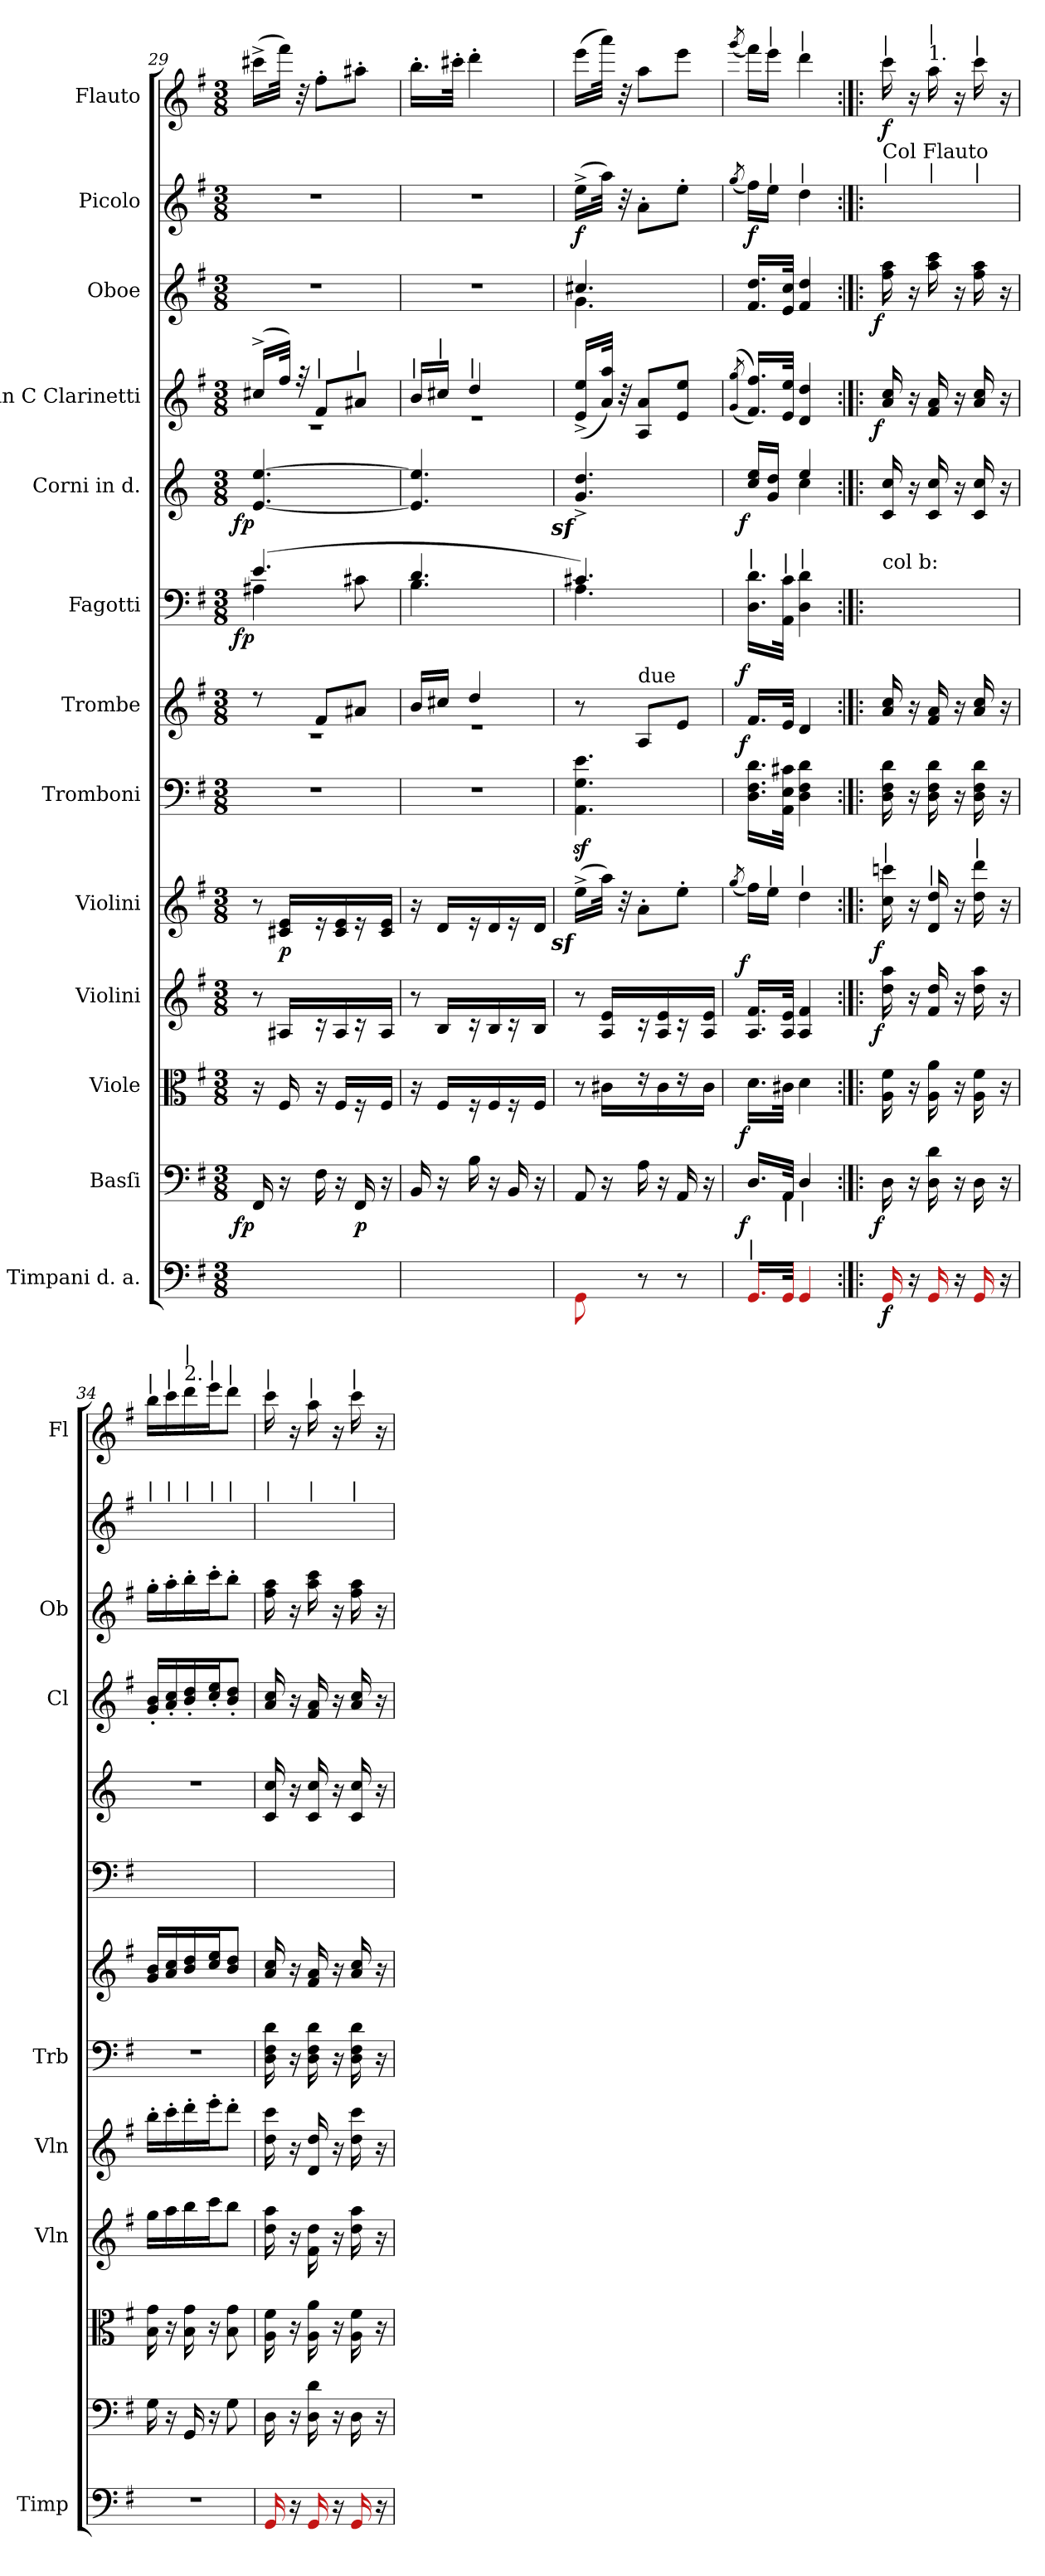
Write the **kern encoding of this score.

**kern	**dynam	**kern	**dynam	**kern	**dynam	**kern	**dynam	**kern	**dynam	**kern	**dynam	**kern	**dynam	**kern	**dynam	**kern	**dynam	**kern	**dynam	**kern	**dynam	**kern	**dynam	**kern	**dynam
*part13	*part13	*part12	*part12	*part11	*part11	*part10	*part10	*part9	*part9	*part8	*part8	*part7	*part7	*part6	*part6	*part5	*part5	*part4	*part4	*part3	*part3	*part2	*part2	*part1	*part1
*staff13	*staff13	*staff12	*staff12	*staff11	*staff11	*staff10	*staff10	*staff9	*staff9	*staff8	*staff8	*staff7	*staff7	*staff6	*staff6	*staff5	*staff5	*staff4	*staff4	*staff3	*staff3	*staff2	*staff2	*staff1	*staff1
*I"Timpani d. a.	*	*I"Basſi	*	*I"Viole	*	*I"Violini	*	*I"Violini	*	*I"Tromboni	*	*I"Trombe	*	*I"Fagotti	*	*I"Corni in d.	*	*I"in C Clarinetti	*	*I"Oboe	*	*I"Picolo	*	*I"Flauto	*
*I'Timp	*	*	*	*	*	*I'Vln	*	*I'Vln	*	*I'Trb	*	*	*	*	*	*	*	*I'Cl	*	*I'Ob	*	*	*	*I'Fl	*
*clefF4	*	*clefF4	*	*clefC3	*	*clefG2	*	*clefG2	*	*clefF4	*	*clefG2	*	*clefF4	*	*clefG2	*	*clefG2	*	*clefG2	*	*clefG2	*	*clefG2	*
*	*	*	*	*	*	*	*	*	*	*	*	*	*	*	*	*ITrd6c10	*	*	*	*	*	*	*	*	*
*k[f#]	*	*k[f#]	*	*k[f#]	*	*k[f#]	*	*k[f#]	*	*k[f#]	*	*k[f#]	*	*k[f#]	*	*k[f#c#]	*	*k[f#]	*	*k[f#]	*	*k[f#]	*	*k[f#]	*
*M3/8	*	*M3/8	*	*M3/8	*	*M3/8	*	*M3/8	*	*M3/8	*	*M3/8	*	*M3/8	*	*M3/8	*	*M3/8	*	*M3/8	*	*M3/8	*	*M3/8	*
=29	=29	=29	=29	=29	=29	=29	=29	=29	=29	=29	=29	=29	=29	=29	=29	=29	=29	=29	=29	=29	=29	=29	=29	=29	=29
!	!	!	!LO:DY:rj	!	!	!LO:N:vis=8	!	!LO:N:vis=8	!	!	!	!	!	!	!LO:DY:rj	!	!LO:DY:rj	!	!	!	!	!	!	!	!
*	*	*	*	*	*	*	*	*	*	*	*	*^	*	*^	*	*	*	*^	*	*	*	*	*	*	*
4.ryy	.	16FF#/	fp	16r	.	16r	.	16r	.	4.r	.	8r	4.r	.	(4.e/	4A#X\	fp	[4.F#/ [4.f#/	fp	(16cc#X^/LL	4.r	.	4.r	.	4.r	.	(16ccc#X^<\LL	.
.	.	16r	.	16F#/	.	16A#X/LL	.	16c#X/ 16e/LL	p	.	.	.	.	.	.	.	.	.	.	32ff#/JJk)	.	.	.	.	.	.	32fff#\JJk)	.
.	.	.	.	.	.	.	.	.	.	.	.	.	.	.	.	.	.	.	.	32r	.	.	.	.	.	.	32r	.
!	!	!	!	!	!	!	!	!	!	!	!	!	!	!	!	!	!	!	!	!LO:TX:a:t=|	!	!	!	!	!	!	!	!
.	.	16F#\	.	16r	.	16r	.	16r	.	.	.	8f#/L	.	.	.	.	.	.	.	8f#/L	.	.	.	.	.	.	8ff#'\L	.
.	.	16r	.	16F#/LL	.	16A#/	.	16c#/ 16e/	.	.	.	.	.	.	.	.	.	.	.	.	.	.	.	.	.	.	.	.
!	!	!	!	!	!	!	!	!	!	!	!	!	!	!	!	!	!	!	!	!LO:TX:a:t=|	!	!	!	!	!	!	!	!
.	.	16FF#/	p	16r	.	16r	.	16r	.	.	.	8a#X/J	.	.	.	8c#X\	.	.	.	8a#X/J	.	.	.	.	.	.	8aa#X'\J	.
.	.	16r	.	16F#/JJ	.	16A#/JJ	.	16c#/ 16e/JJ	.	.	.	.	.	.	.	.	.	.	.	.	.	.	.	.	.	.	.	.
=30	=30	=30	=30	=30	=30	=30	=30	=30	=30	=30	=30	=30	=30	=30	=30	=30	=30	=30	=30	=30	=30	=30	=30	=30	=30	=30	=30	=30
!	!	!	!	!	!	!	!	!	!	!	!	!	!	!	!	!	!	!	!	!LO:TX:a:t=|	!	!	!	!	!	!	!	!
!	!	!	!	!	!	!LO:N:vis=8	!	!	!	!	!	!	!	!	!	!	!	!	!	!	!	!	!	!	!	!	!	!
4.ryy	.	16BB/	.	16r	.	16r	.	16r	.	4.r	.	16b/LL	4.r	.	4.d/	4.B\	.	4.F#]/ 4.f#]/	.	16b/LL	4.r	.	4.r	.	4.r	.	16.bb'\LL	.
!	!	!	!	!	!	!	!	!	!	!	!	!	!	!	!	!	!	!	!	!LO:TX:a:t=|	!	!	!	!	!	!	!	!
.	.	16r	.	16F#/LL	.	16B/LL	.	16d/LL	.	.	.	16cc#X/JJ	.	.	.	.	.	.	.	16cc#X/JJ	.	.	.	.	.	.	.	.
.	.	.	.	.	.	.	.	.	.	.	.	.	.	.	.	.	.	.	.	.	.	.	.	.	.	.	32ccc#X'\JJk	.
!	!	!	!	!	!	!	!	!	!	!	!	!	!	!	!	!	!	!	!	!LO:TX:a:t=|	!	!	!	!	!	!	!	!
.	.	16B\	.	16r	.	16r	.	16r	.	.	.	4dd/	.	.	.	.	.	.	.	4dd/	.	.	.	.	.	.	4ddd'\	.
.	.	16r	.	16F#/	.	16B/	.	16d/	.	.	.	.	.	.	.	.	.	.	.	.	.	.	.	.	.	.	.	.
.	.	16BB/	.	16r	.	16r	.	16r	.	.	.	.	.	.	.	.	.	.	.	.	.	.	.	.	.	.	.	.
.	.	16r	.	16F#/JJ	.	16B/JJ	.	16d/JJ	.	.	.	.	.	.	.	.	.	.	.	.	.	.	.	.	.	.	.	.
*	*	*	*	*	*	*	*	*	*	*	*	*v	*v	*	*	*	*	*	*	*v	*v	*	*	*	*	*	*	*
=31	=31	=31	=31	=31	=31	=31	=31	=31	=31	=31	=31	=31	=31	=31	=31	=31	=31	=31	=31	=31	=31	=31	=31	=31	=31	=31
!	!	!LO:N:vis=8	!	!LO:N:vis=8	!	!LO:N:vis=8	!	!LO:DY:rj	!	!	!	!	!	!	!	!	!LO:DY:rj	!	!	!	!	!	!	!	!	!
*	*	*	*	*	*	*	*	*	*	*	*	*	*	*	*	*	*	*	*	*	*^	*	*	*	*	*
8Re\	.	16AA/	.	16r	.	16r	.	(16eez^\LL	.	4.AAz>\ 4.Gz>\ 4.ez>\	.	8r	.	4.c#X/)	4.A\	.	4.Az^/ 4.ez^/	.	(16e^/ 16ee^/LL	.	4.cc#X/	4.g\	.	(16ee^<\LL	f	(16eee\LL	.
.	.	16r	.	16c#X\LL	.	16A/ 16e/LL	.	32aa\JJk)	.	.	.	.	.	.	.	.	.	.	32a/ 32aa/JJk)	.	.	.	.	32aa\JJk)	.	32aaa\JJk)	.
.	.	.	.	.	.	.	.	32r	.	.	.	.	.	.	.	.	.	.	32r	.	.	.	.	32r	.	32r	.
!	!	!	!	!	!	!	!	!	!	!	!	!LO:TX:a:t=due	!	!	!	!	!	!	!	!	!	!	!	!	!	!	!
8r	.	16A\	.	16r	.	16r	.	8a'\L	.	.	.	8A/L	.	.	.	.	.	.	8A/ 8a/L	.	.	.	.	8a'\L	.	8aa\L	.
.	.	16r	.	16c#\	.	16A/ 16e/	.	.	.	.	.	.	.	.	.	.	.	.	.	.	.	.	.	.	.	.	.
8r	.	16AA/	.	16r	.	16r	.	8ee'\J	.	.	.	8e/J	.	.	.	.	.	.	8e/ 8ee/J	.	.	.	.	8ee'\J	.	8eee\J	.
.	.	16r	.	16c#\JJ	.	16A/ 16e/JJ	.	.	.	.	.	.	.	.	.	.	.	.	.	.	.	.	.	.	.	.	.
*	*	*	*	*	*	*	*	*	*	*	*	*	*	*v	*v	*	*	*	*	*	*v	*v	*	*	*	*	*
=32	=32	=32	=32	=32	=32	=32	=32	=32	=32	=32	=32	=32	=32	=32	=32	=32	=32	=32	=32	=32	=32	=32	=32	=32	=32
.	.	.	.	.	.	.	.	(8qgg/	.	.	.	.	.	.	.	.	.	(<(>8qg/ 8qgg/	.	.	.	(8qgg/	.	(8qggg/	.
*	*	*	*	*	*	*	*	*	*	*	*	*	*	*	*	*^	*	*	*	*	*	*	*	*	*
!	!	!	!	!	!	!	!	!	!	!	!	!	!	!LO:TX:a:t=|	!	!	!	!	!	!	!	!	!	!	!	!
!	!	!LO:TX:b:t=|	!	!	!	!	!	!	!	!	!	!	!	!	!	!	!	!	!	!	!	!	!	!	!	!
!	!	!	!LO:DY:rj	!	!LO:DY:rj	!	!LO:DY:a:rj	!	!	!	!LO:DY:a:rj	!	!LO:DY:a:rj	!	!	!	!	!LO:DY:rj	!	!	!	!	!	!	!	!
16.Re/LL	.	16.D/LL	f	16.d\LL	f	16.A/ 16.f#/LL	f	16ff#\LL)	.	16.D\ 16.F#\ 16.d\LL	f	16.f#/LL	f	16.D\ 16.d\LL	.	16d/ 16f#/LL	16ryy	f	16.f#/ 16.ff#/LL))	.	16.f#/ 16.dd/LL	.	16ff#\LL)	f	16fff#\LL)	.
!	!	!	!	!	!	!	!	!	!	!	!	!	!	!	!	!	!	!	!	!	!	!	!	!	!LO:TX:a:t=|	!
!	!	!	!	!	!	!	!	!	!	!	!	!	!	!	!	!	!	!	!	!	!	!	!LO:TX:a:t=|	!	!	!
!	!	!	!	!	!	!	!	!LO:TX:a:t=|	!	!	!	!	!	!	!	!	!	!	!	!	!	!	!	!	!	!
.	.	.	.	.	.	.	.	16ee\JJ	.	.	.	.	.	.	.	16A/ 16e/JJ	16ryy	.	.	.	.	.	16ee\JJ	.	16eee\JJ	.
!	!	!	!	!	!	!	!	!	!	!	!	!	!	!LO:TX:a:t=|	!	!	!	!	!	!	!	!	!	!	!	!
!	!	!LO:TX:b:t=|	!	!	!	!	!	!	!	!	!	!	!	!	!	!	!	!	!	!	!	!	!	!	!	!
32Re\JJk	.	32AA/JJk	.	32c#X\JJk	.	32A/ 32e/JJk	.	.	.	32AA\ 32E\ 32c#X\JJk	.	32e/JJk	.	32AA\ 32c\JJk	.	.	.	.	32e/ 32ee/JJk	.	32e/ 32cc/JJk	.	.	.	.	.
!	!	!	!	!	!	!	!	!	!	!	!	!	!	!	!	!	!	!	!	!	!	!	!	!	!LO:TX:a:t=|	!
!	!	!	!	!	!	!	!	!	!	!	!	!	!	!	!	!	!	!	!	!	!	!	!LO:TX:a:t=|	!	!	!
!	!	!	!	!	!	!	!	!	!	!	!	!	!	!LO:TX:a:t=|	!	!	!	!	!	!	!	!	!	!	!	!
!	!	!	!	!	!	!	!	!LO:TX:a:t=|	!	!	!	!	!	!	!	!	!	!	!	!	!	!	!	!	!	!
!	!	!LO:TX:b:t=|	!	!	!	!	!	!	!	!	!	!	!	!	!	!	!	!	!	!	!	!	!	!	!	!
4Re/	.	4D/	.	4d\	.	4A/ 4f#/	.	4dd\	.	4D\ 4F#\ 4d\	.	4d/	.	4D\ 4d\	.	4f#/	4d\	.	4d/ 4dd/	.	4f#/ 4dd/	.	4dd\	.	4ddd\	.
=33:|!|:	=33:|!|:	=33:|!|:	=33:|!|:	=33:|!|:	=33:|!|:	=33:|!|:	=33:|!|:	=33:|!|:	=33:|!|:	=33:|!|:	=33:|!|:	=33:|!|:	=33:|!|:	=33:|!|:	=33:|!|:	=33:|!|:	=33:|!|:	=33:|!|:	=33:|!|:	=33:|!|:	=33:|!|:	=33:|!|:	=33:|!|:	=33:|!|:	=33:|!|:	=33:|!|:
!	!	!	!	!	!	!	!	!	!	!	!	!	!	!	!	!	!	!	!	!	!	!	!	!	!LO:TX:a:t=|	!
!	!	!	!	!	!	!	!	!	!	!	!	!	!	!	!	!	!	!	!	!	!	!	!LO:TX:a:t=|	!	!	!
!	!	!	!	!	!	!	!	!	!	!	!	!	!	!	!	!	!	!	!	!	!	!	!LO:TX:a:t=Col Flauto	!	!	!
!	!	!	!	!	!	!	!	!	!	!	!	!	!	!LO:TX:a:t=col b&colon;	!	!	!	!	!	!	!	!	!	!	!	!
!	!	!	!	!	!	!	!	!LO:TX:a:t=|	!	!	!	!	!	!	!	!	!	!	!	!	!	!	!	!	!	!
!	!	!	!LO:DY:rj	!	!	!	!LO:DY:rj	!	!LO:DY:rj	!	!	!	!	!	!	!	!	!	!	!LO:DY:rj	!	!LO:DY:rj	!	!	!	!
*	*	*	*	*	*	*	*	*	*	*	*	*	*	*	*	*v	*v	*	*	*	*	*	*	*	*	*
16Re/	f	16D\	f	16A\ 16f#\	.	16dd\ 16aa\	f	16cc\ 16cccn\	f	16D\ 16F#\ 16d\	.	16a/ 16cc/	.	16D\yy	.	16D/ 16d/	.	16a/ 16cc/	f	16ff#\ 16aa\	f	16cc\yy	.	16ccc\	f
16r	.	16r	.	16r	.	16r	.	16r	.	16r	.	16r	.	16ryy	.	16r	.	16r	.	16r	.	16ryy	.	16r	.
!	!	!	!	!	!	!	!	!	!	!	!	!	!	!	!	!	!	!	!	!	!	!	!	!LO:TX:a:t=1.	!
!	!	!	!	!	!	!	!	!	!	!	!	!	!	!	!	!	!	!	!	!	!	!	!	!LO:TX:a:t=|	!
!	!	!	!	!	!	!	!	!	!	!	!	!	!	!	!	!	!	!	!	!	!	!LO:TX:a:t=|	!	!	!
!	!	!	!	!	!	!	!	!LO:TX:a:t=|	!	!	!	!	!	!	!	!	!	!	!	!	!	!	!	!	!
16Re/	.	16D\ 16d\	.	16A\ 16a\	.	16f#/ 16dd/	.	16d/ 16dd/	.	16D\ 16F#\ 16d\	.	16f#/ 16a/	.	16Dyy\ 16dyy\	.	16D/ 16d/	.	16f#/ 16a/	.	16aa\ 16ccc\	.	16a/yy	.	16aa\	.
16r	.	16r	.	16r	.	16r	.	16r	.	16r	.	16r	.	16ryy	.	16r	.	16r	.	16r	.	16ryy	.	16r	.
!	!	!	!	!	!	!	!	!	!	!	!	!	!	!	!	!	!	!	!	!	!	!	!	!LO:TX:a:t=|	!
!	!	!	!	!	!	!	!	!	!	!	!	!	!	!	!	!	!	!	!	!	!	!LO:TX:a:t=|	!	!	!
!	!	!	!	!	!	!	!	!LO:TX:a:t=|	!	!	!	!	!	!	!	!	!	!	!	!	!	!	!	!	!
16Re/	.	16D\	.	16A\ 16f#\	.	16dd\ 16aa\	.	16dd\ 16ddd\	.	16D\ 16F#\ 16d\	.	16a/ 16cc/	.	16D\yy	.	16D/ 16d/	.	16a/ 16cc/	.	16ff#\ 16aa\	.	16cc\yy	.	16ccc\	.
16r	.	16r	.	16r	.	16r	.	16r	.	16r	.	16r	.	16ryy	.	16r	.	16r	.	16r	.	16ryy	.	16r	.
=34	=34	=34	=34	=34	=34	=34	=34	=34	=34	=34	=34	=34	=34	=34	=34	=34	=34	=34	=34	=34	=34	=34	=34	=34	=34
!	!	!	!	!	!	!	!	!	!	!	!	!	!	!	!	!	!	!	!	!	!	!	!	!LO:TX:a:t=|	!
!	!	!	!	!	!	!	!	!	!	!	!	!	!	!	!	!	!	!	!	!	!	!LO:TX:a:t=|	!	!	!
4.r	.	16G\	.	16B\ 16g\	.	16gg\LL	.	16bb'\LL	.	4.r	.	16g/ 16b/LL	.	16G\yy	.	4.r	.	16g'/ 16b'/LL	.	16gg'\LL	.	16b\LLyy	.	16bb\LL	.
!	!	!	!	!	!	!	!	!	!	!	!	!	!	!	!	!	!	!	!	!	!	!	!	!LO:TX:a:t=|	!
!	!	!	!	!	!	!	!	!	!	!	!	!	!	!	!	!	!	!	!	!	!	!LO:TX:a:t=|	!	!	!
.	.	16r	.	16r	.	16aa\	.	16ccc'\	.	.	.	16a/ 16cc/	.	16ryy	.	.	.	16a'/ 16cc'/	.	16aa'\	.	16cc\yy	.	16ccc\	.
!	!	!	!	!	!	!	!	!	!	!	!	!	!	!	!	!	!	!	!	!	!	!	!	!LO:TX:a:t=2.	!
!	!	!	!	!	!	!	!	!	!	!	!	!	!	!	!	!	!	!	!	!	!	!	!	!LO:TX:a:t=|	!
!	!	!	!	!	!	!	!	!	!	!	!	!	!	!	!	!	!	!	!	!	!	!LO:TX:a:t=|	!	!	!
.	.	16GG/	.	16B\ 16g\	.	16bb\	.	16ddd'\	.	.	.	16b/ 16dd/	.	16GG/yy	.	.	.	16b'/ 16dd'/	.	16bb'\	.	16dd\yy	.	16ddd\	.
!	!	!	!	!	!	!	!	!	!	!	!	!	!	!	!	!	!	!	!	!	!	!	!	!LO:TX:a:t=|	!
!	!	!	!	!	!	!	!	!	!	!	!	!	!	!	!	!	!	!	!	!	!	!LO:TX:a:t=|	!	!	!
.	.	16r	.	16r	.	16ccc\J	.	16eee'\J	.	.	.	16cc/ 16ee/J	.	16ryy	.	.	.	16cc'/ 16ee'/J	.	16ccc'\J	.	16ee\Jyy	.	16eee\J	.
!	!	!	!	!	!	!	!	!	!	!	!	!	!	!	!	!	!	!	!	!	!	!	!	!LO:TX:a:t=|	!
!	!	!	!	!	!	!	!	!	!	!	!	!	!	!	!	!	!	!	!	!	!	!LO:TX:a:t=|	!	!	!
.	.	8G\	.	8B\ 8g\	.	8bb\J	.	8ddd'\J	.	.	.	8b/ 8dd/J	.	8G\yy	.	.	.	8b'/ 8dd'/J	.	8bb'\J	.	8dd\Jyy	.	8ddd\J	.
=35	=35	=35	=35	=35	=35	=35	=35	=35	=35	=35	=35	=35	=35	=35	=35	=35	=35	=35	=35	=35	=35	=35	=35	=35	=35
!	!	!	!	!	!	!	!	!	!	!	!	!	!	!	!	!	!	!	!	!	!	!	!	!LO:TX:a:t=|	!
!	!	!	!	!	!	!	!	!	!	!	!	!	!	!	!	!	!	!	!	!	!	!LO:TX:a:t=|	!	!	!
16Re/	.	16D\	.	16A\ 16f#\	.	16dd\ 16aa\	.	16dd\ 16ccc\	.	16D\ 16F#\ 16d\	.	16a/ 16cc/	.	16D\yy	.	16D/ 16d/	.	16a/ 16cc/	.	16ff#\ 16aa\	.	16cc\yy	.	16ccc\	.
16r	.	16r	.	16r	.	16r	.	16r	.	16r	.	16r	.	16ryy	.	16r	.	16r	.	16r	.	16ryy	.	16r	.
!	!	!	!	!	!	!	!	!	!	!	!	!	!	!	!	!	!	!	!	!	!	!	!	!LO:TX:a:t=|	!
!	!	!	!	!	!	!	!	!	!	!	!	!	!	!	!	!	!	!	!	!	!	!LO:TX:a:t=|	!	!	!
16Re/	.	16D\ 16d\	.	16A\ 16a\	.	16f#\ 16dd\	.	16d/ 16dd/	.	16D\ 16F#\ 16d\	.	16f#/ 16a/	.	16Dyy\ 16dyy\	.	16D/ 16d/	.	16f#/ 16a/	.	16aa\ 16ccc\	.	16a/yy	.	16aa\	.
16r	.	16r	.	16r	.	16r	.	16r	.	16r	.	16r	.	16ryy	.	16r	.	16r	.	16r	.	16ryy	.	16r	.
!	!	!	!	!	!	!	!	!	!	!	!	!	!	!	!	!	!	!	!	!	!	!	!	!LO:TX:a:t=|	!
!	!	!	!	!	!	!	!	!	!	!	!	!	!	!	!	!	!	!	!	!	!	!LO:TX:a:t=|	!	!	!
16Re/	.	16D\	.	16A\ 16f#\	.	16dd\ 16aa\	.	16dd\ 16ccc\	.	16D\ 16F#\ 16d\	.	16a/ 16cc/	.	16D\yy	.	16D/ 16d/	.	16a/ 16cc/	.	16ff#\ 16aa\	.	16cc\yy	.	16ccc\	.
16r	.	16r	.	16r	.	16r	.	16r	.	16r	.	16r	.	16ryy	.	16r	.	16r	.	16r	.	16ryy	.	16r	.
=	=	=	=	=	=	=	=	=	=	=	=	=	=	=	=	=	=	=	=	=	=	=	=	=	=
*-	*-	*-	*-	*-	*-	*-	*-	*-	*-	*-	*-	*-	*-	*-	*-	*-	*-	*-	*-	*-	*-	*-	*-	*-	*-
